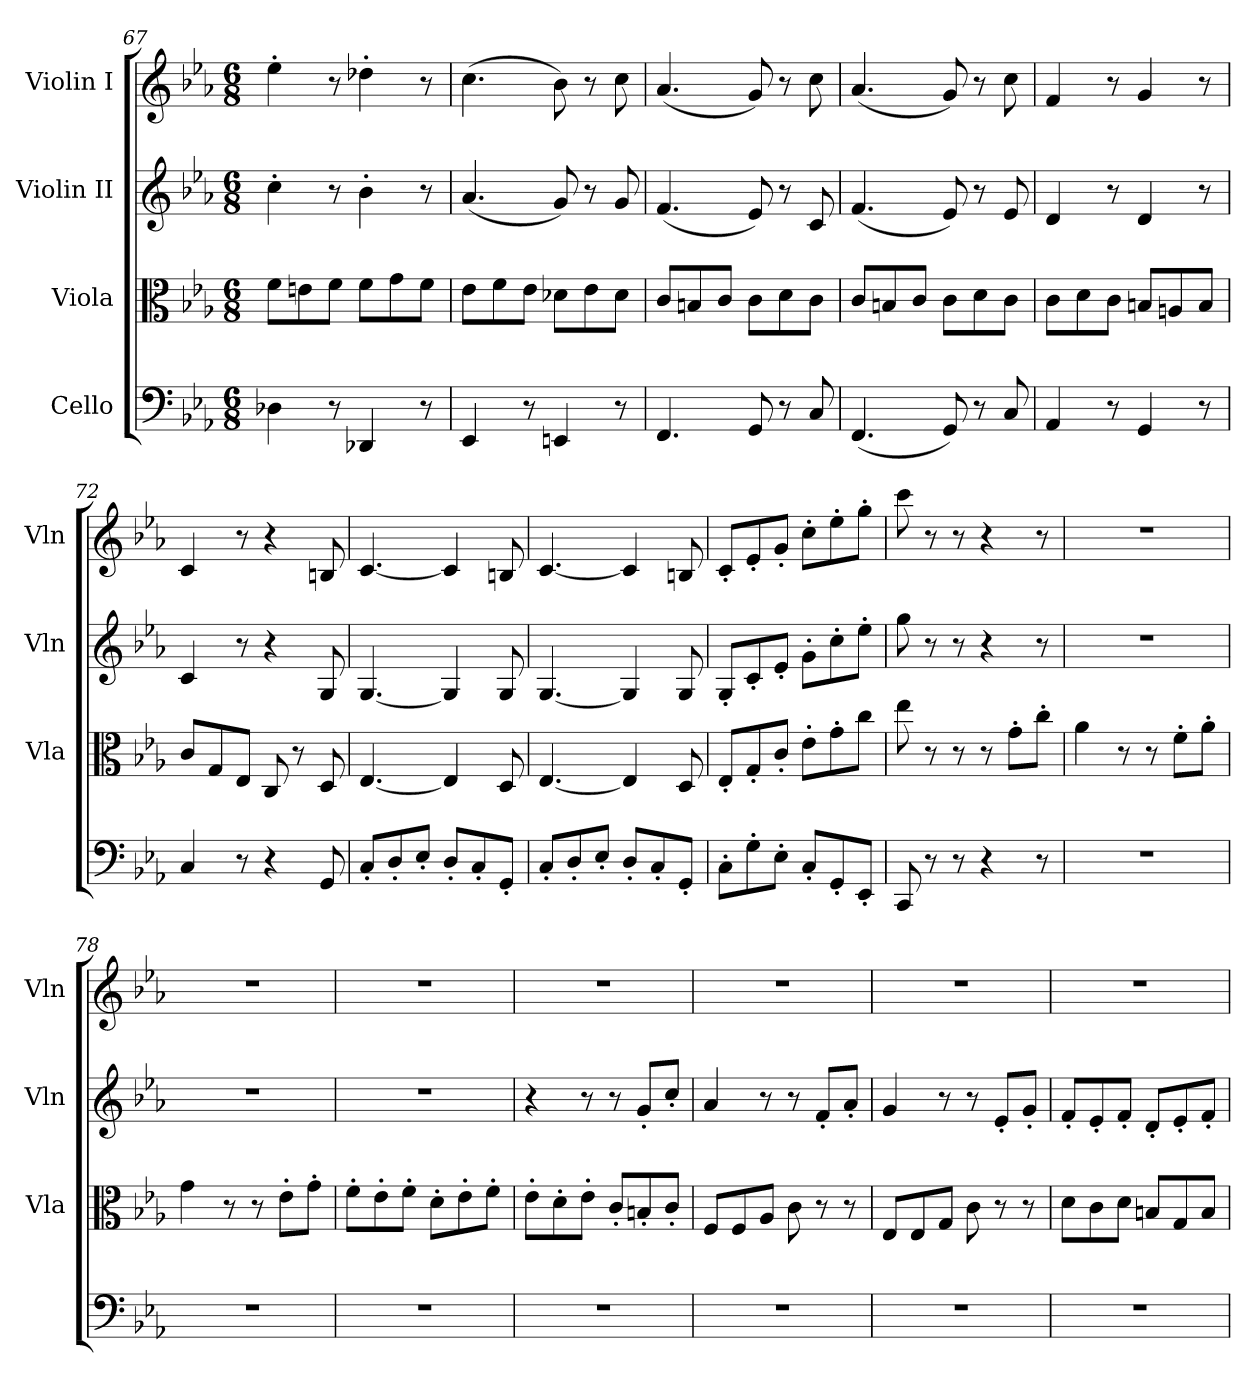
**kern	**kern	**kern	**kern
*part4	*part3	*part2	*part1
*staff4	*staff3	*staff2	*staff1
*I"Cello	*I"Viola	*I"Violin II	*I"Violin I
*	*I'Vla	*I'Vln	*I'Vln
*clefF4	*clefC3	*clefG2	*clefG2
*k[b-e-a-]	*k[b-e-a-]	*k[b-e-a-]	*k[b-e-a-]
*M6/8	*M6/8	*M6/8	*M6/8
=67	=67	=67	=67
4D-X\	8f\L	4cc'\	4ee-'\
.	8en\	.	.
8r	8f\J	8r	8r
4DD-X/	8f\L	4b-'\	4dd-X'\
.	8g\	.	.
8r	8f\J	8r	8r
=68	=68	=68	=68
4EE-/	8e-\L	(<4.a-/	(>4.cc\
.	8f\	.	.
8r	8e-\J	.	.
4EEn/	8d-X\L	8g/)	8b-\)
.	8e-\	8r	8r
8r	8d-\J	8g/	8cc\
=69	=69	=69	=69
4.FF/	8c/L	(<4.f/	(<4.a-/
.	8Bn/	.	.
.	8c/J	.	.
8GG/	8c\L	8e-/)	8g/)
8r	8d\	8r	8r
8C/	8c\J	8c/	8cc\
=70	=70	=70	=70
(<4.FF/	8c/L	(<4.f/	(<4.a-/
.	8Bn/	.	.
.	8c/J	.	.
8GG/)	8c\L	8e-/)	8g/)
8r	8d\	8r	8r
8C/	8c\J	8e-/	8cc\
=71	=71	=71	=71
4AA-/	8c\L	4d/	4f/
.	8d\	.	.
8r	8c\J	8r	8r
4GG/	8Bn/L	4d/	4g/
.	8An/	.	.
8r	8B/J	8r	8r
=72	=72	=72	=72
4C/	8c/L	4c/	4c/
.	8G/	.	.
8r	8E-/J	8r	8r
4r	8C/	4r	4r
.	8r	.	.
8GG/	8D/	8G/	8Bn/
=73	=73	=73	=73
8C'/L	[4.E-/	[4.G/	[4.c/
8D'/	.	.	.
8E-'/J	.	.	.
8D'/L	4E-/]	4G/]	4c/]
8C'/	.	.	.
8GG'/J	8D/	8G/	8Bn/
!!LO:LB:g=z
=74	=74	=74	=74
8C'/L	[4.E-/	[4.G/	[4.c/
8D'/	.	.	.
8E-'/J	.	.	.
8D'/L	4E-/]	4G/]	4c/]
8C'/	.	.	.
8GG'/J	8D/	8G/	8Bn/
=75	=75	=75	=75
8C'\L	8E-'/L	8G'/L	8c'/L
8G'\	8G'/	8c'/	8e-'/
8E-'\J	8c'/J	8e-'/J	8g'/J
8C'/L	8e-'\L	8g'\L	8cc'\L
8GG'/	8g'\	8cc'\	8ee-'\
8EE-'/J	8cc\J	8ee-'\J	8gg'\J
=76	=76	=76	=76
8CC/	8ee-\	8gg\	8ccc\
8r	8r	8r	8r
8r	8r	8r	8r
4r	8r	4r	4r
.	8g'\L	.	.
8r	8cc'\J	8r	8r
=77	=77	=77	=77
2.r	4a-\	2.r	2.r
.	8r	.	.
.	8r	.	.
.	8f'\L	.	.
.	8a-'\J	.	.
=78	=78	=78	=78
2.r	4g\	2.r	2.r
.	8r	.	.
.	8r	.	.
.	8e-'\L	.	.
.	8g'\J	.	.
=79	=79	=79	=79
2.r	8f'\L	2.r	2.r
.	8e-'\	.	.
.	8f'\J	.	.
.	8d'\L	.	.
.	8e-'\	.	.
.	8f'\J	.	.
=80	=80	=80	=80
2.r	8e-'\L	4r	2.r
.	8d'\	.	.
.	8e-'\J	8r	.
.	8c'/L	8r	.
.	8Bn'/	8g'/L	.
.	8c'/J	8cc'/J	.
=81	=81	=81	=81
2.r	8F/L	4a-/	2.r
.	8F/	.	.
.	8A-/J	8r	.
.	8c\	8r	.
.	8r	8f'/L	.
.	8r	8a-'/J	.
=82	=82	=82	=82
2.r	8E-/L	4g/	2.r
.	8E-/	.	.
.	8G/J	8r	.
.	8c\	8r	.
.	8r	8e-'/L	.
.	8r	8g'/J	.
=83	=83	=83	=83
2.r	8d\L	8f'/L	2.r
.	8c\	8e-'/	.
.	8d\J	8f'/J	.
.	8Bn/L	8d'/L	.
.	8G/	8e-'/	.
.	8B/J	8f'/J	.
=	=	=	=
*-	*-	*-	*-
